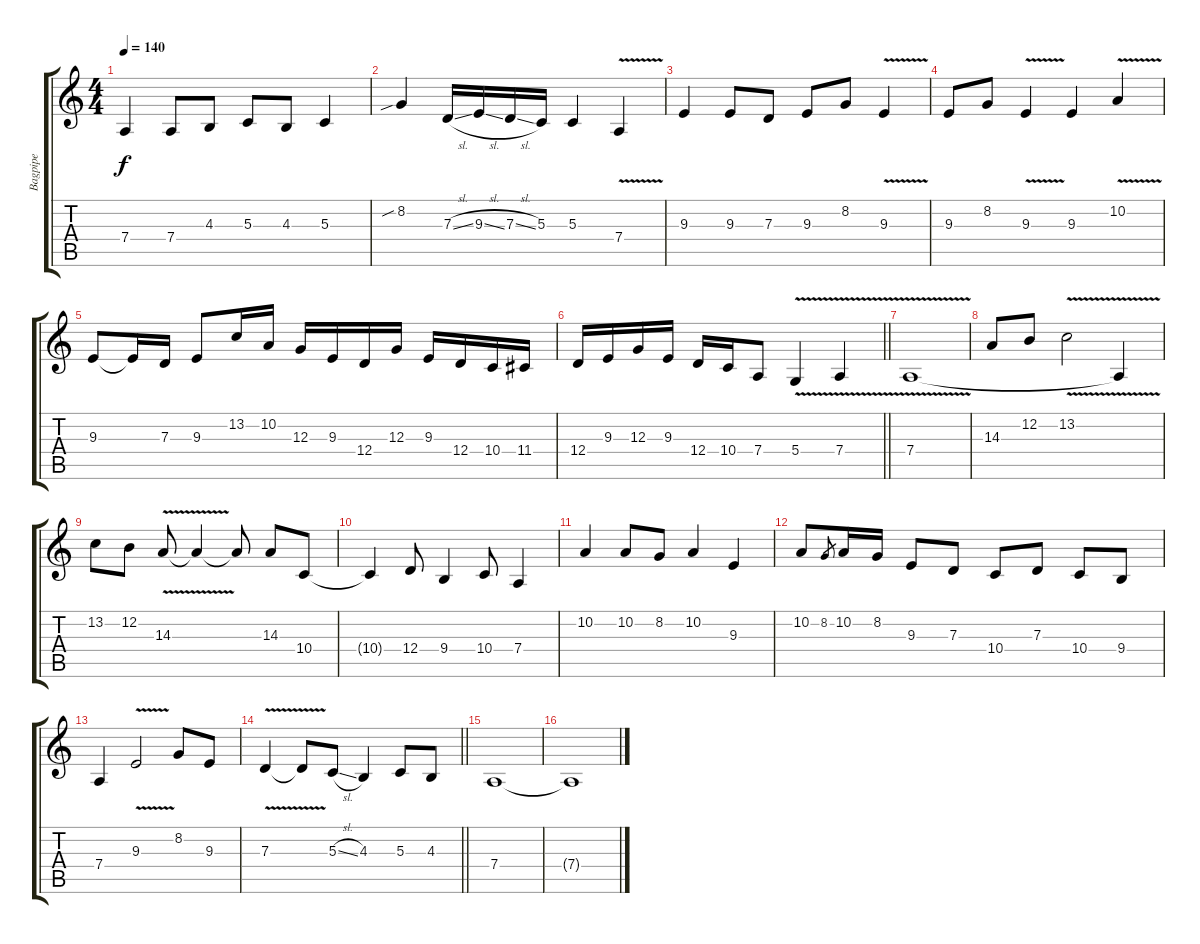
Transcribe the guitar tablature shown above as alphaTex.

\track ("Bagpipe" "Bagpipe") {instrument bagpipe}
\staff {score tabs}
\tuning (E4 B3 G3 D3 A2 E2) {hide}
\ts (4 4)
\tempo 140
\clef g2
\ks c
7.4.4{dy f} 7.4.8 4.3.8 5.3.8 4.3.8 5.3.4 |
8.2{sib}.4 7.3{sl}.16 9.3{sl}.16 7.3{sl}.16 5.3.16 5.3.4 7.4{v}.4 |
9.3.4 9.3.8 7.3.8 9.3.8 8.2.8 9.3{v}.4 |
9.3.8 8.2.8 9.3{v}.4 9.3.4 10.2{v}.4 |
9.3.8 9.3{t}.16 7.3.16 9.3.8 13.2.16 10.2.16 12.3.16 9.3.16 12.4.16 12.3.16 9.3.16 12.4.16 10.4.16 11.4.16 |
\barLineRight lightlight
12.4.16 9.3.16 12.3.16 9.3.16 12.4.16 10.4.16 7.4.8 5.4{v}.4 7.4{v}.4 |
7.4{v}.1 |
14.3.8 12.2.8 13.2{v}.2 7.4{t}.4 |
13.2.8 12.2.8 14.3{v}.8 14.3{t}.4 14.3{t}.8 14.3.8 10.4.8 |
10.4{t}.4 12.4.8 9.4.4 10.4.8 7.4.4 |
10.2.4 10.2.8 8.2.8 10.2.4 9.3.4 |
10.2.8 8.2.8{gr} 10.2.16 8.2.16 9.3.8 7.3.8 10.4.8 7.3.8 10.4.8 9.4.8 |
7.4.4 9.3{v}.2 8.2.8 9.3.8 |
\barLineRight lightlight
7.3{v}.4 7.3{t}.8 5.3{sl}.8 4.3.4 5.3.8 4.3.8 |
7.4.1 |
7.4{t}.1{volume 10}
